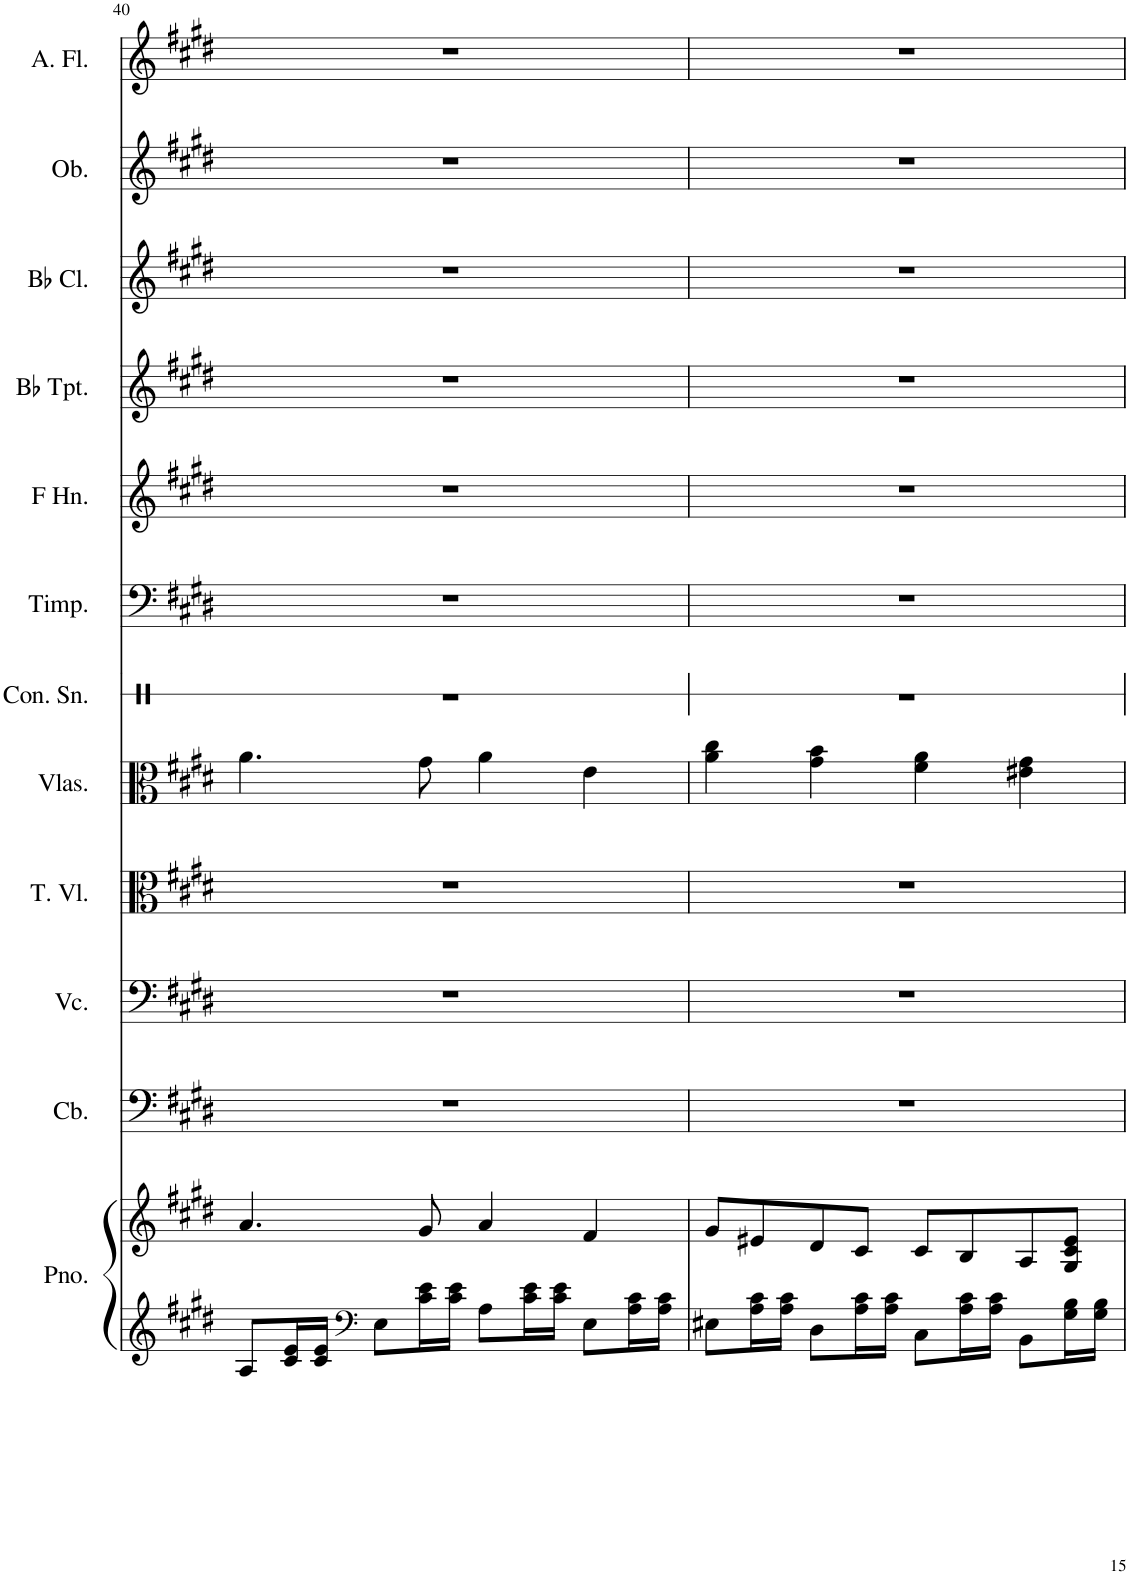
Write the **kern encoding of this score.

**kern	**kern	**kern	**kern	**kern	**kern	**kern	**kern	**kern	**kern	**kern	**kern	**kern
*part12	*part12	*part11	*part10	*part9	*part8	*part7	*part6	*part5	*part4	*part3	*part2	*part1
*staff13	*staff12	*staff11	*staff10	*staff9	*staff8	*staff7	*staff6	*staff5	*staff4	*staff3	*staff2	*staff1
*I"Piano, Pf.	*	*I"Contrabass, Cb.	*I"Violoncello, Vcl.	*I"Tenor Viol, Vla.	*I"Violas, Vl.I	*I"Concert Snare Drum, Perc.	*I"Timpani, Tp.	*I"Horn in F, Hn.	*I"Bb Trumpet, Tr.	*I"Bb Clarinet, Cl.	*I"Oboe, Ob.	*I"Alto Flute, Fl.
*I'Pno.	*	*I'Cb.	*I'Vc.	*I'T. Vl.	*I'Vlas.	*I'Con. Sn.	*I'Timp.	*I'F Hn.	*I'Bb Tpt.	*I'Bb Cl.	*I'Ob.	*I'A. Fl.
!!LO:PB:g=z
*clefG2	*clefG2	*clefF4	*clefF4	*clefC3	*clefC3	*clefX	*clefF4	*clefG2	*clefG2	*clefG2	*clefG2	*clefG2
*	*	*Trd7c12	*	*	*	*	*	*Trd4c7	*Trd1c2	*Trd1c2	*	*Trd3c5
*k[f#c#g#d#]	*k[f#c#g#d#]	*k[f#c#g#d#]	*k[f#c#g#d#]	*k[f#c#g#d#]	*k[f#c#g#d#]	*k[]	*k[f#c#g#d#]	*k[f#c#g#d#]	*k[f#c#g#d#]	*k[f#c#g#d#]	*k[f#c#g#d#]	*k[f#c#g#d#]
*M4/4	*M4/4	*M4/4	*M4/4	*M4/4	*M4/4	*M4/4	*M4/4	*M4/4	*M4/4	*M4/4	*M4/4	*M4/4
=40	=40	=40	=40	=40	=40	=40	=40	=40	=40	=40	=40	=40
8A/L	4.a/	1r	1r	1r	4.a\	1r	1r	1r	1r	1r	1r	1r
16c#/ 16e/L	.	.	.	.	.	.	.	.	.	.	.	.
16c#/ 16e/JJ	.	.	.	.	.	.	.	.	.	.	.	.
*clefF4	*	*	*	*	*	*	*	*	*	*	*	*
8E\L	.	.	.	.	.	.	.	.	.	.	.	.
16c#\ 16e\L	8g#/	.	.	.	8g#\	.	.	.	.	.	.	.
16c#\ 16e\JJ	.	.	.	.	.	.	.	.	.	.	.	.
8A\L	4a/	.	.	.	4a\	.	.	.	.	.	.	.
16c#\ 16e\L	.	.	.	.	.	.	.	.	.	.	.	.
16c#\ 16e\JJ	.	.	.	.	.	.	.	.	.	.	.	.
8E\L	4f#/	.	.	.	4e\	.	.	.	.	.	.	.
16A\ 16c#\L	.	.	.	.	.	.	.	.	.	.	.	.
16A\ 16c#\JJ	.	.	.	.	.	.	.	.	.	.	.	.
=41	=41	=41	=41	=41	=41	=41	=41	=41	=41	=41	=41	=41
8E#X\L	8g#/L	1r	1r	1r	4a\ 4cc#\	1r	1r	1r	1r	1r	1r	1r
16A\ 16c#\L	8e#X/	.	.	.	.	.	.	.	.	.	.	.
16A\ 16c#\JJ	.	.	.	.	.	.	.	.	.	.	.	.
8D#\L	8d#/	.	.	.	4g#\ 4b\	.	.	.	.	.	.	.
16A\ 16c#\L	8c#/J	.	.	.	.	.	.	.	.	.	.	.
16A\ 16c#\JJ	.	.	.	.	.	.	.	.	.	.	.	.
8C#\L	8c#/L	.	.	.	4f#\ 4a\	.	.	.	.	.	.	.
16A\ 16c#\L	8B/	.	.	.	.	.	.	.	.	.	.	.
16A\ 16c#\JJ	.	.	.	.	.	.	.	.	.	.	.	.
8BB\L	8A/	.	.	.	4e#X\ 4g#\	.	.	.	.	.	.	.
16G#\ 16B\L	8G#/ 8c#/ 8e#/J	.	.	.	.	.	.	.	.	.	.	.
16G#\ 16B\JJ	.	.	.	.	.	.	.	.	.	.	.	.
=	=	=	=	=	=	=	=	=	=	=	=	=
*-	*-	*-	*-	*-	*-	*-	*-	*-	*-	*-	*-	*-
